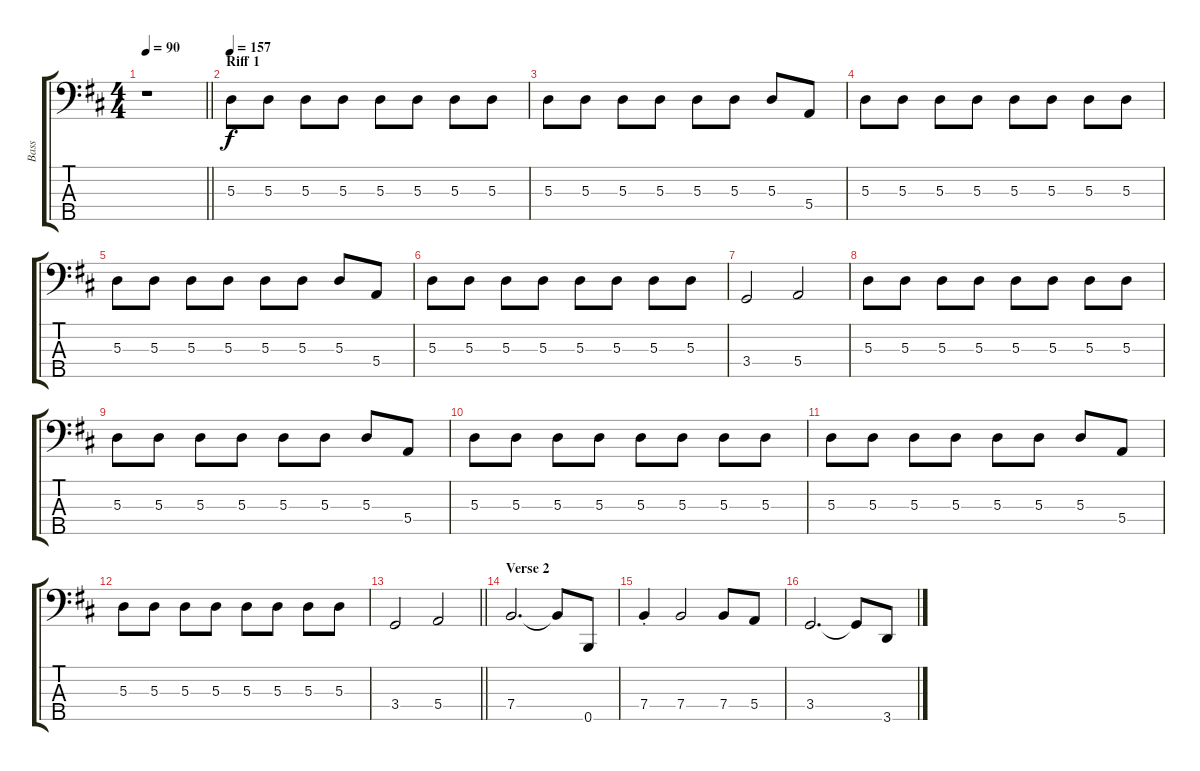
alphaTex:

\track ("Bass" "Bass") {instrument electricbassfinger}
\staff {score tabs}
\tuning (G2 D2 A1 E1 B0) {hide}
\ts (4 4)
\tempo 90
\clef f4
\barLineRight lightlight
\ks d
r.1{dy f} |
\section ("" "Riff 1")
\tempo 157
5.3.8 5.3.8 5.3.8 5.3.8 5.3.8 5.3.8 5.3.8 5.3.8 |
5.3.8 5.3.8 5.3.8 5.3.8 5.3.8 5.3.8 5.3.8 5.4.8 |
5.3.8 5.3.8 5.3.8 5.3.8 5.3.8 5.3.8 5.3.8 5.3.8 |
5.3.8 5.3.8 5.3.8 5.3.8 5.3.8 5.3.8 5.3.8 5.4.8 |
5.3.8 5.3.8 5.3.8 5.3.8 5.3.8 5.3.8 5.3.8 5.3.8 |
3.4.2 5.4.2 |
5.3.8 5.3.8 5.3.8 5.3.8 5.3.8 5.3.8 5.3.8 5.3.8 |
5.3.8 5.3.8 5.3.8 5.3.8 5.3.8 5.3.8 5.3.8 5.4.8 |
5.3.8 5.3.8 5.3.8 5.3.8 5.3.8 5.3.8 5.3.8 5.3.8 |
5.3.8 5.3.8 5.3.8 5.3.8 5.3.8 5.3.8 5.3.8 5.4.8 |
5.3.8 5.3.8 5.3.8 5.3.8 5.3.8 5.3.8 5.3.8 5.3.8 |
\barLineRight lightlight
3.4.2 5.4.2 |
\section ("" "Verse 2")
7.4.2{d} 7.4{t}.8 0.5.8 |
7.4{st}.4 7.4.2 7.4.8 5.4.8 |
3.4.2{d} 3.4{t}.8 3.5.8
